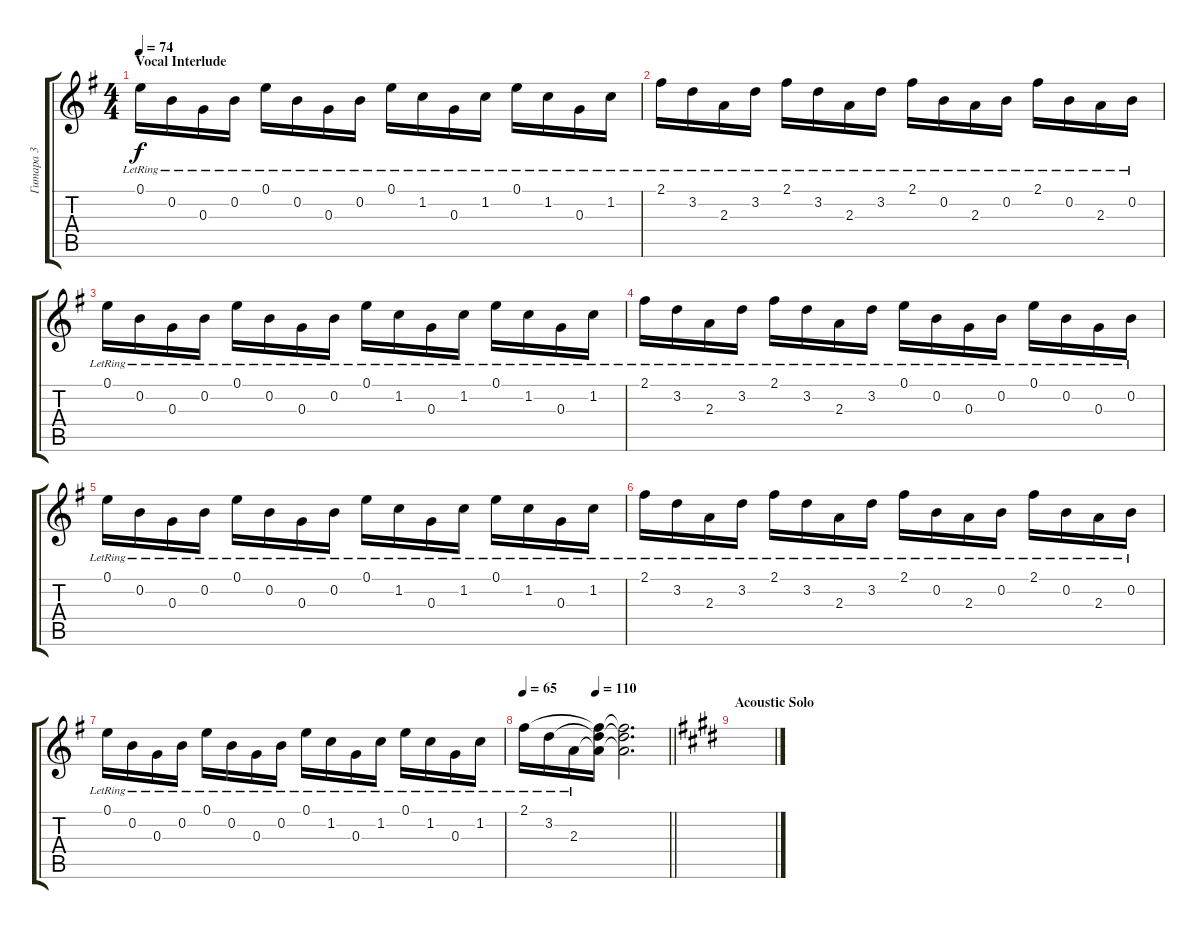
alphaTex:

\track ("Гитара 3" "Гитара 3") {instrument acousticguitarsteel}
\staff {score tabs}
\tuning (E4 B3 G3 D3 A2 E2) {hide}
\ts (4 4)
\section ("" "Vocal Interlude")
\tempo 74
\clef g2
\ks eminor
0.1{lr}.16{dy f volume 15} 0.2{lr}.16 0.3{lr}.16 0.2{lr}.16 0.1{lr}.16 0.2{lr}.16 0.3{lr}.16 0.2{lr}.16 0.1{lr}.16 1.2{lr}.16 0.3{lr}.16 1.2{lr}.16 0.1{lr}.16 1.2{lr}.16 0.3{lr}.16 1.2{lr}.16 |
2.1{lr}.16 3.2{lr}.16 2.3{lr}.16 3.2{lr}.16 2.1{lr}.16 3.2{lr}.16 2.3{lr}.16 3.2{lr}.16 2.1{lr}.16 0.2{lr}.16 2.3{lr}.16 0.2{lr}.16 2.1{lr}.16 0.2{lr}.16 2.3{lr}.16 0.2{lr}.16 |
0.1{lr}.16 0.2{lr}.16 0.3{lr}.16 0.2{lr}.16 0.1{lr}.16 0.2{lr}.16 0.3{lr}.16 0.2{lr}.16 0.1{lr}.16 1.2{lr}.16 0.3{lr}.16 1.2{lr}.16 0.1{lr}.16 1.2{lr}.16 0.3{lr}.16 1.2{lr}.16 |
2.1{lr}.16 3.2{lr}.16 2.3{lr}.16 3.2{lr}.16 2.1{lr}.16 3.2{lr}.16 2.3{lr}.16 3.2{lr}.16 0.1{lr}.16 0.2{lr}.16 0.3{lr}.16 0.2{lr}.16 0.1{lr}.16 0.2{lr}.16 0.3{lr}.16 0.2{lr}.16 |
0.1{lr}.16 0.2{lr}.16 0.3{lr}.16 0.2{lr}.16 0.1{lr}.16 0.2{lr}.16 0.3{lr}.16 0.2{lr}.16 0.1{lr}.16 1.2{lr}.16 0.3{lr}.16 1.2{lr}.16 0.1{lr}.16 1.2{lr}.16 0.3{lr}.16 1.2{lr}.16 |
2.1{lr}.16 3.2{lr}.16 2.3{lr}.16 3.2{lr}.16 2.1{lr}.16 3.2{lr}.16 2.3{lr}.16 3.2{lr}.16 2.1{lr}.16 0.2{lr}.16 2.3{lr}.16 0.2{lr}.16 2.1{lr}.16 0.2{lr}.16 2.3{lr}.16 0.2{lr}.16 |
0.1{lr}.16 0.2{lr}.16 0.3{lr}.16 0.2{lr}.16 0.1{lr}.16 0.2{lr}.16 0.3{lr}.16 0.2{lr}.16 0.1{lr}.16 1.2{lr}.16 0.3{lr}.16 1.2{lr}.16 0.1{lr}.16 1.2{lr}.16 0.3{lr}.16 1.2{lr}.16 |
\tempo 65
\tempo (110 0.5)
\barLineRight lightlight
2.1{lr}.16 3.2{lr}.16 2.3{lr}.16 (2.1{t} 3.2{t} 2.3{t}).16 (2.1{t} 3.2{t} 2.3{t}).2{d} |
\section ("" "Acoustic Solo")
\ks c#minor
